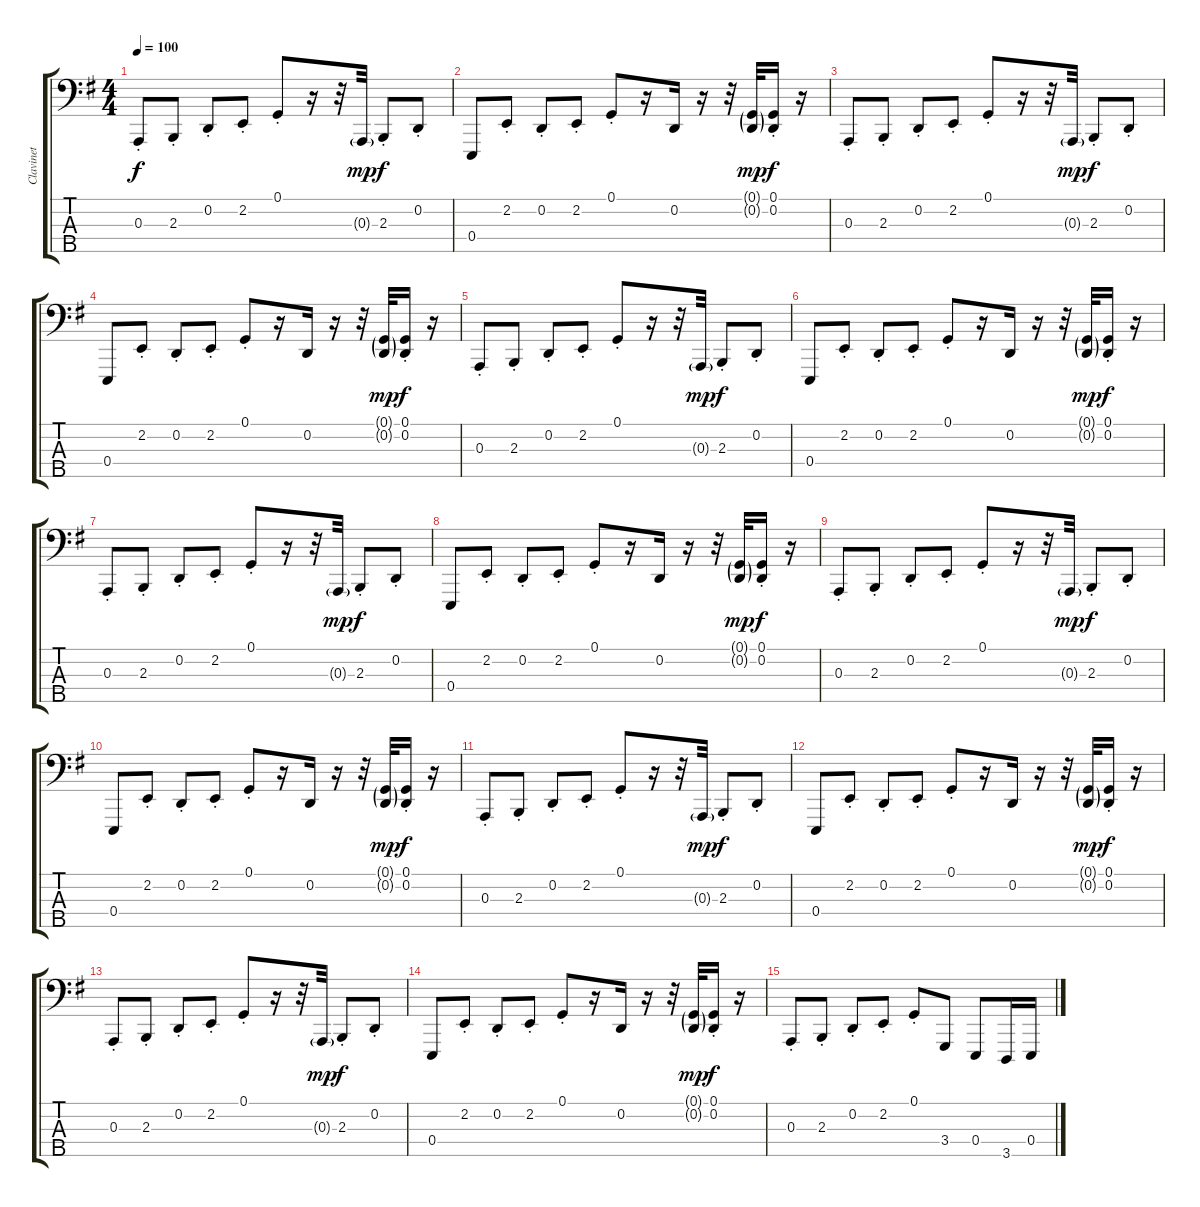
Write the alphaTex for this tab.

\track ("Clavinet" "Clavinet") {instrument clavinet}
\staff {score tabs}
\tuning (G2 D2 A1 E1 B0) {hide}
\ts (4 4)
\tempo 100
\clef f4
\ks eminor
0.3{st}.8{dy f} 2.3{st}.8 0.2{st}.8 2.2{st}.8 0.1{st}.8 r.16 r.32 0.3{g}.32{dy mp} 2.3{st}.8{dy f} 0.2{st}.8 |
0.4.8 2.2{st}.8 0.2{st}.8 2.2{st}.8 0.1{st}.8 r.16 0.2.16 r.16 r.32 (0.1{g} 0.2{g}).32{dy mp} (0.1{st} 0.2{st}).16{dy f} r.16 |
0.3{st}.8 2.3{st}.8 0.2{st}.8 2.2{st}.8 0.1{st}.8 r.16 r.32 0.3{g}.32{dy mp} 2.3{st}.8{dy f} 0.2{st}.8 |
0.4.8 2.2{st}.8 0.2{st}.8 2.2{st}.8 0.1{st}.8 r.16 0.2.16 r.16 r.32 (0.1{g} 0.2{g}).32{dy mp} (0.1{st} 0.2{st}).16{dy f} r.16 |
0.3{st}.8 2.3{st}.8 0.2{st}.8 2.2{st}.8 0.1{st}.8 r.16 r.32 0.3{g}.32{dy mp} 2.3{st}.8{dy f} 0.2{st}.8 |
0.4.8 2.2{st}.8 0.2{st}.8 2.2{st}.8 0.1{st}.8 r.16 0.2.16 r.16 r.32 (0.1{g} 0.2{g}).32{dy mp} (0.1{st} 0.2{st}).16{dy f} r.16 |
0.3{st}.8 2.3{st}.8 0.2{st}.8 2.2{st}.8 0.1{st}.8 r.16 r.32 0.3{g}.32{dy mp} 2.3{st}.8{dy f} 0.2{st}.8 |
0.4.8 2.2{st}.8 0.2{st}.8 2.2{st}.8 0.1{st}.8 r.16 0.2.16 r.16 r.32 (0.1{g} 0.2{g}).32{dy mp} (0.1{st} 0.2{st}).16{dy f} r.16 |
0.3{st}.8 2.3{st}.8 0.2{st}.8 2.2{st}.8 0.1{st}.8 r.16 r.32 0.3{g}.32{dy mp} 2.3{st}.8{dy f} 0.2{st}.8 |
0.4.8 2.2{st}.8 0.2{st}.8 2.2{st}.8 0.1{st}.8 r.16 0.2.16 r.16 r.32 (0.1{g} 0.2{g}).32{dy mp} (0.1{st} 0.2{st}).16{dy f} r.16 |
0.3{st}.8 2.3{st}.8 0.2{st}.8 2.2{st}.8 0.1{st}.8 r.16 r.32 0.3{g}.32{dy mp} 2.3{st}.8{dy f} 0.2{st}.8 |
0.4.8 2.2{st}.8 0.2{st}.8 2.2{st}.8 0.1{st}.8 r.16 0.2.16 r.16 r.32 (0.1{g} 0.2{g}).32{dy mp} (0.1{st} 0.2{st}).16{dy f} r.16 |
0.3{st}.8 2.3{st}.8 0.2{st}.8 2.2{st}.8 0.1{st}.8 r.16 r.32 0.3{g}.32{dy mp} 2.3{st}.8{dy f} 0.2{st}.8 |
0.4.8 2.2{st}.8 0.2{st}.8 2.2{st}.8 0.1{st}.8 r.16 0.2.16 r.16 r.32 (0.1{g} 0.2{g}).32{dy mp} (0.1{st} 0.2{st}).16{dy f} r.16 |
0.3{st}.8 2.3{st}.8 0.2{st}.8 2.2{st}.8 0.1{st}.8 3.4.8 0.4.8 3.5.16 0.4.16
